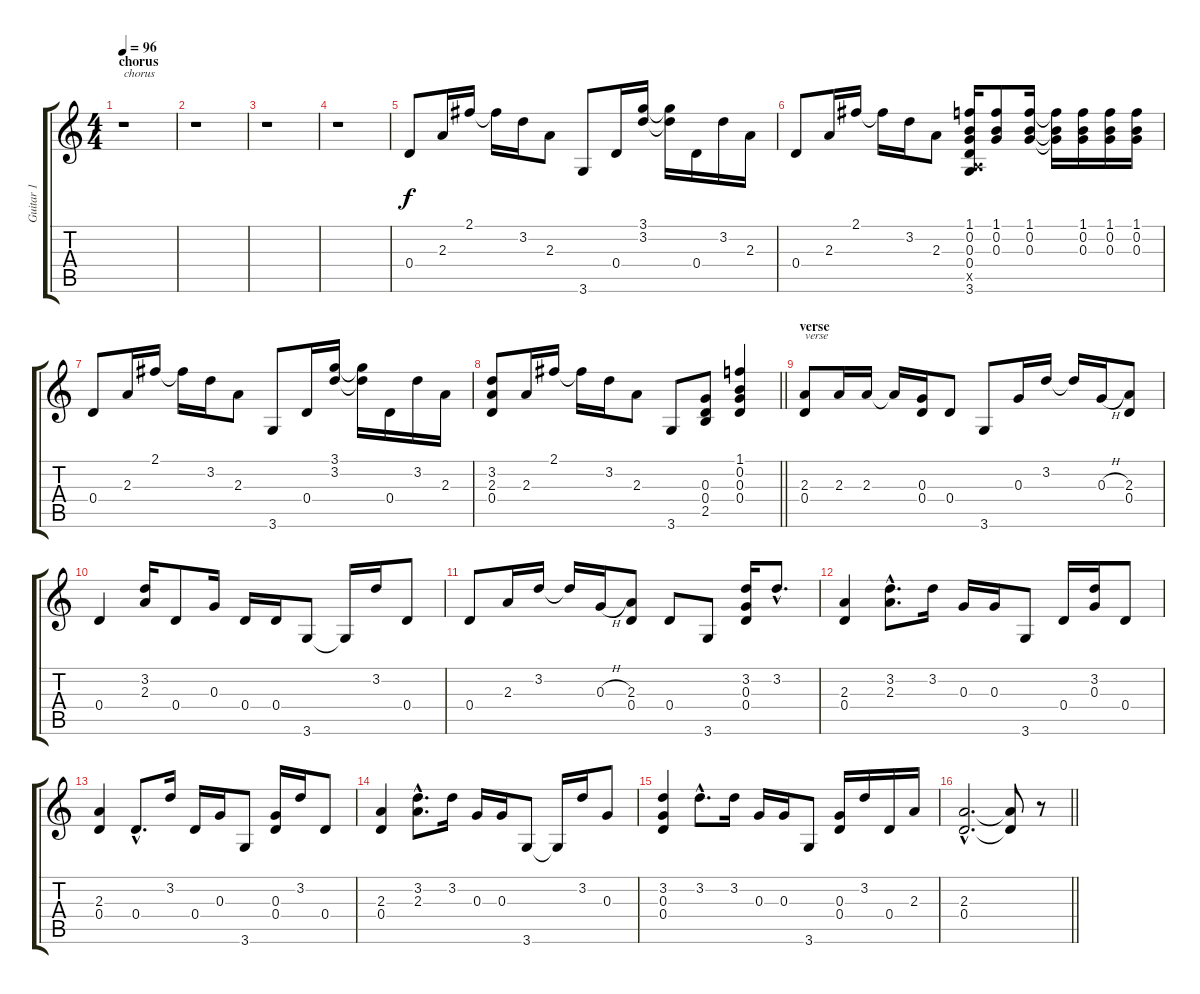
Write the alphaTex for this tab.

\track ("Guitar 1" "Guitar 1") {instrument acousticguitarsteel}
\staff {score tabs}
\tuning (E4 B3 G3 D3 A2 E2) {hide}
\ts (4 4)
\section ("" "chorus")
\tempo 96
\clef g2
\ks c
r.1{txt "chorus" dy mp} |
r.1 |
r.1 |
r.1 |
0.4.8{dy f} 2.3.16 2.1.16 2.1{t}.16 3.2.16 2.3.8 3.6.8 0.4.16 (3.1 3.2).16 (3.1{t} 3.2{t}).16 0.4.16 3.2.16 2.3.16 |
0.4.8 2.3.16 2.1.16 2.1{t}.16 3.2.16 2.3.8 (1.1 0.2 0.3 0.4 0.5{x} 3.6).16 (1.1 0.2 0.3).8 (1.1 0.2 0.3).16 (1.1{t} 0.2{t} 0.3{t}).16 (1.1 0.2 0.3).16 (1.1 0.2 0.3).16 (1.1 0.2 0.3).16 |
0.4.8 2.3.16 2.1.16 2.1{t}.16 3.2.16 2.3.8 3.6.8 0.4.16 (3.1 3.2).16 (3.1{t} 3.2{t}).16 0.4.16 3.2.16 2.3.16 |
\barLineRight lightlight
(3.2 2.3 0.4).8 2.3.16 2.1.16 2.1{t}.16 3.2.16 2.3.8 3.6.8 (0.3 0.4 2.5).8 (1.1 0.2 0.3 0.4).4 |
\section ("" "verse")
(2.3 0.4).8{txt "verse"} 2.3.16 2.3.16 2.3{t}.16 (0.3 0.4).16 0.4.8 3.6.8 0.3.16 3.2.16 3.2{t}.16 0.3{h}.16 (2.3 0.4).8 |
0.4.4 (3.2 2.3).16 0.4.8 0.3.16 0.4.16 0.4.16 3.6.8 3.6{t}.16 3.2.16 0.4.8 |
0.4.8 2.3.16 3.2.16 3.2{t}.16 0.3{h}.16 (2.3 0.4).8 0.4.8 3.6.8 (3.2 0.3 0.4).16 3.2{hac}.8{d} |
(2.3 0.4).4 (3.2{hac} 2.3{hac}).8{d} 3.2.16 0.3.16 0.3.16 3.6.8 0.4.16 (3.2 0.3).16 0.4.8 |
(2.3 0.4).4 0.4{hac}.8{d} 3.2.16 0.4.16 0.3.16 3.6.8 (0.3 0.4).16 3.2.16 0.4.8 |
(2.3 0.4).4 (3.2{hac} 2.3{hac}).8{d} 3.2.16 0.3.16 0.3.16 3.6.8 3.6{t}.16 3.2.16 0.3.8 |
(3.2 0.3 0.4).4 3.2{hac}.8{d} 3.2.16 0.3.16 0.3.16 3.6.8 (0.3 0.4).16 3.2.16 0.4.16 2.3.16 |
\barLineRight lightlight
(2.3{hac} 0.4{hac}).2{d} (2.3{t} 0.4{t}).8 r.8
